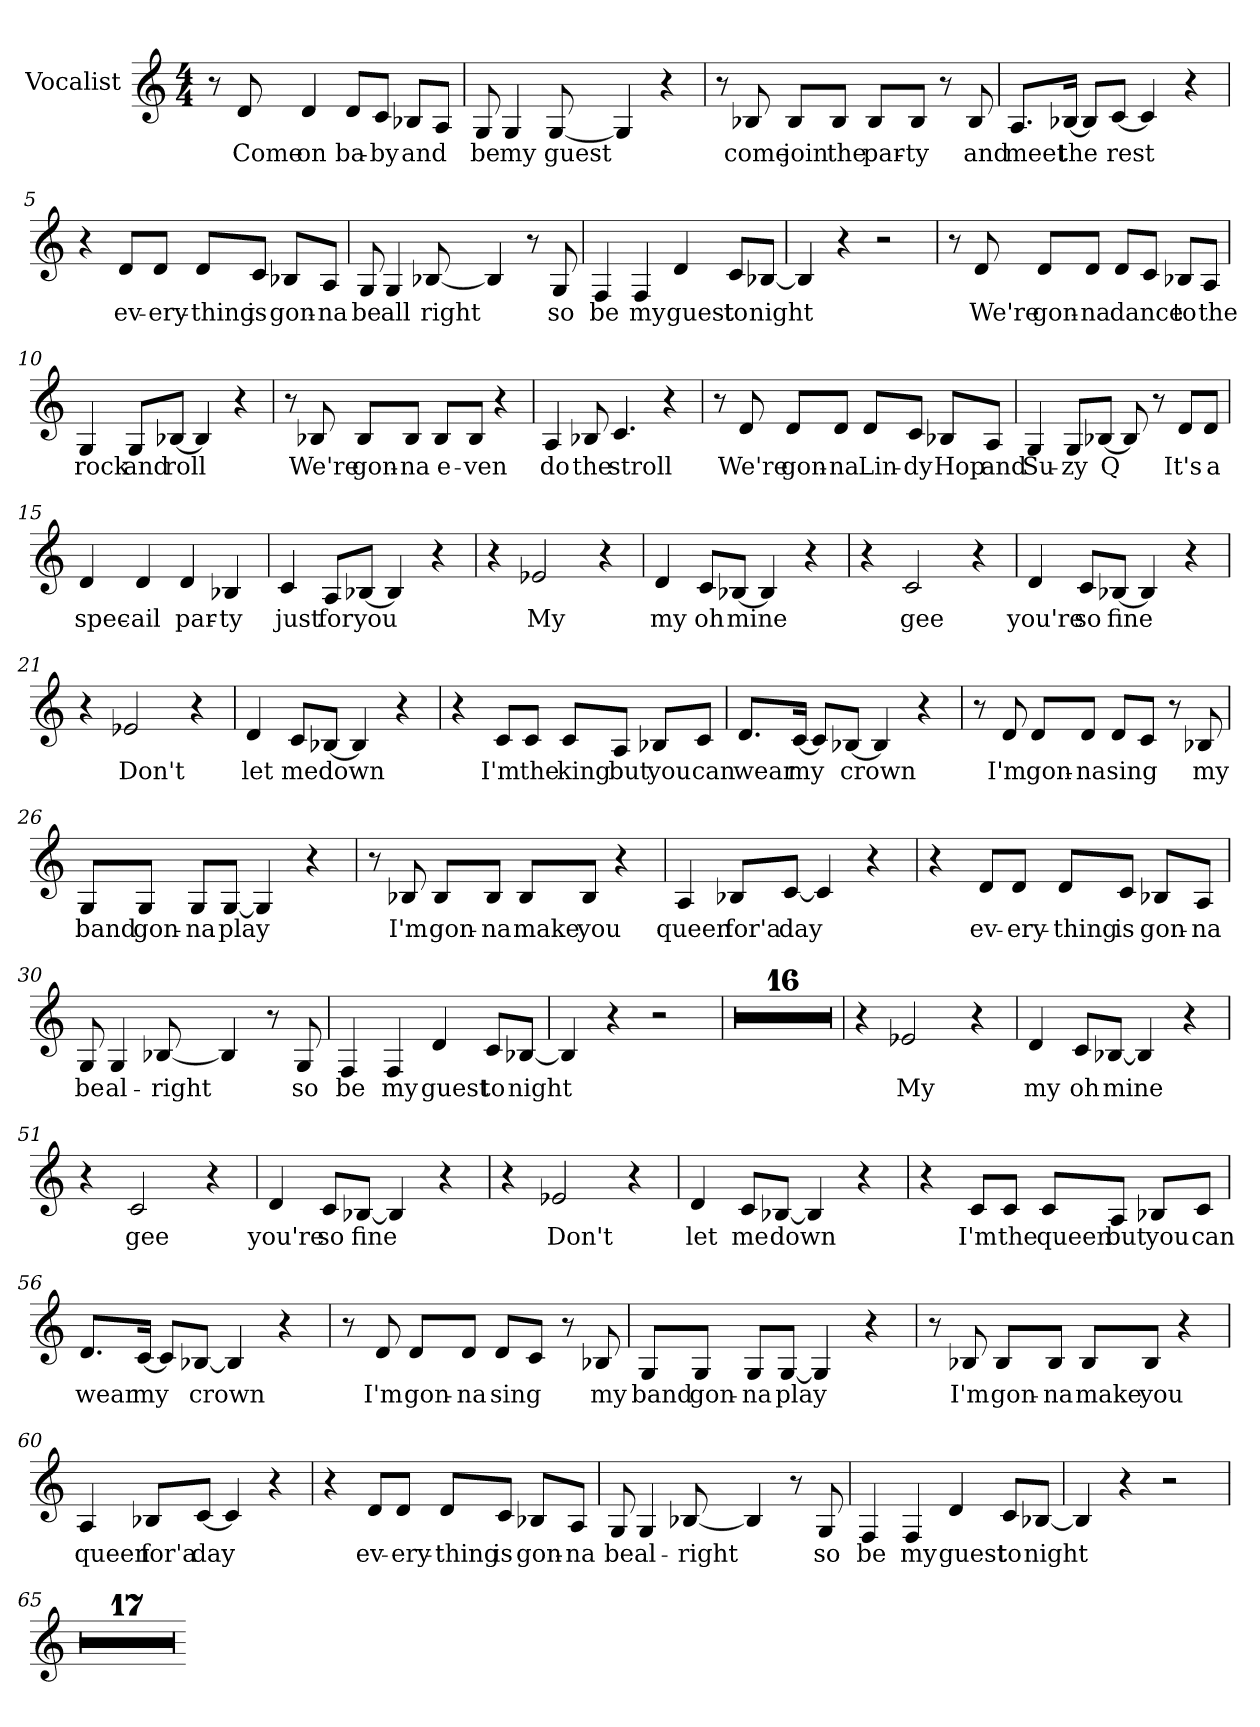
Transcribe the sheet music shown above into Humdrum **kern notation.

**kern	**text
*part1	*part1
*staff1	*staff1
*I"Vocalist	*
*clefG2	*
*M4/4	*
=1	=1
8r	.
8d	Come
4d	on
8d/L	ba-
8c/J	-by
8B-X/L	and
8A/J	_
=2	=2
8G	be
4G	my
[8G	guest
4G]	_
4r	.
=3	=3
8r	.
8B-X	come
8B-/L	join
8B-/J	the
8B-/L	par-
8B-/J	-ty
8r	.
8B-	and
=4	=4
8.A/L	meet
[16B-X/Jk	the
8B-/L]	_
[8c/J	rest
4c]	_
4r	.
=5	=5
4r	.
8d/L	ev-
8d/J	-ery-
8d/L	-thing
8c/J	is
8B-X/L	gon-
8A/J	-na
=6	=6
8G	be
4G	all
[8B-X	right
4B-]	_
8r	.
8G	so
=7	=7
4F	be
4F	my
4d	guest
8c/L	to
[8B-X/J	night
=8	=8
4B-]	_
4r	.
2r	.
=9	=9
8r	.
8d	We're
8d/L	gon-
8d/J	-na
8d/L	dance
8c/J	_
8B-X/L	to
8A/J	the
=10	=10
4G	rock
8G/L	and
[8B-X/J	roll
4B-]	_
4r	.
=11	=11
8r	.
8B-X	We're
8B-/L	gon-
8B-/J	-na
8B-/L	e-
8B-/J	-ven
4r	.
=12	=12
4A	do
8B-X	the
4.c	stroll
4r	.
=13	=13
8r	.
8d	We're
8d/L	gon-
8d/J	-na
8d/L	Lin-
8c/J	-dy
8B-X/L	Hop
8A/J	and
=14	=14
4G	Su-
8G/L	-zy
[8B-X/J	Q
8B-]	_
8r	.
8d/L	It's
8d/J	a
=15	=15
4d	spec-
4d	-ail
4d	par-
4B-X	-ty
=16	=16
4c	just
8A/L	for
[8B-X/J	you
4B-]	_
4r	.
=17	=17
4r	.
2e-X	My
4r	.
=18	=18
4d	my
8c/L	oh
[8B-X/J	mine
4B-]	_
4r	.
=19	=19
4r	.
2c	gee
4r	.
=20	=20
4d	you're
8c/L	so
[8B-X/J	fine
4B-]	_
4r	.
=21	=21
4r	.
2e-X	Don't
4r	.
=22	=22
4d	let
8c/L	me
[8B-X/J	down
4B-]	_
4r	.
=23	=23
4r	.
8c/L	I'm
8c/J	the
8c/L	king
8A/J	but
8B-X/L	you
8c/J	can
=24	=24
8.d/L	wear
[16c/Jk	my
8c/L]	_
[8B-X/J	crown
4B-]	_
4r	.
=25	=25
8r	.
8d	I'm
8d/L	gon-
8d/J	-na
8d/L	sing
8c/J	_
8r	.
8B-X	my
=26	=26
8G/L	band
8G/J	gon-
8G/L	-na
[8G/J	play
4G]	_
4r	.
=27	=27
8r	.
8B-X	I'm
8B-/L	gon-
8B-/J	-na
8B-/L	make
8B-/J	you
4r	.
=28	=28
4A	queen
8B-X/L	for'a
[8c/J	day
4c]	_
4r	.
=29	=29
4r	.
8d/L	ev-
8d/J	-ery-
8d/L	-thing
8c/J	is
8B-X/L	gon-
8A/J	-na
=30	=30
8G	be
4G	al-
[8B-X	-right
4B-]	_
8r	.
8G	so
=31	=31
4F	be
4F	my
4d	guest
8c/L	to
[8B-X/J	night
=32	=32
4B-]	_
4r	.
2r	.
=33	=33
1r	.
=34	=34
1r	.
=35	=35
1r	.
=36	=36
1r	.
=37	=37
1r	.
=38	=38
1r	.
=39	=39
1r	.
=40	=40
1r	.
=41	=41
1r	.
=42	=42
1r	.
=43	=43
1r	.
=44	=44
1r	.
=45	=45
1r	.
=46	=46
1r	.
=47	=47
1r	.
=48	=48
1r	.
=49	=49
4r	.
2e-X	My
4r	.
=50	=50
4d	my
8c/L	oh
[8B-X/J	mine
4B-]	_
4r	.
=51	=51
4r	.
2c	gee
4r	.
=52	=52
4d	you're
8c/L	so
[8B-X/J	fine
4B-]	_
4r	.
=53	=53
4r	.
2e-X	Don't
4r	.
=54	=54
4d	let
8c/L	me
[8B-X/J	down
4B-]	_
4r	.
=55	=55
4r	.
8c/L	I'm
8c/J	the
8c/L	queen
8A/J	but
8B-X/L	you
8c/J	can
=56	=56
8.d/L	wear
[16c/Jk	my
8c/L]	_
[8B-X/J	crown
4B-]	_
4r	.
=57	=57
8r	.
8d	I'm
8d/L	gon-
8d/J	-na
8d/L	sing
8c/J	_
8r	.
8B-X	my
=58	=58
8G/L	band
8G/J	gon-
8G/L	-na
[8G/J	play
4G]	_
4r	.
=59	=59
8r	.
8B-X	I'm
8B-/L	gon-
8B-/J	-na
8B-/L	make
8B-/J	you
4r	.
=60	=60
4A	queen
8B-X/L	for'a
[8c/J	day
4c]	_
4r	.
=61	=61
4r	.
8d/L	ev-
8d/J	-ery-
8d/L	-thing
8c/J	is
8B-X/L	gon-
8A/J	-na
=62	=62
8G	be
4G	al-
[8B-X	-right
4B-]	_
8r	.
8G	so
=63	=63
4F	be
4F	my
4d	guest
8c/L	to
[8B-X/J	night
=64	=64
4B-]	_
4r	.
2r	.
=65	=65
1r	.
=66	=66
1r	.
=67	=67
1r	.
=68	=68
1r	.
=69	=69
1r	.
=70	=70
1r	.
=71	=71
1r	.
=72	=72
1r	.
=73	=73
1r	.
=74	=74
1r	.
=75	=75
1r	.
=76	=76
1r	.
=77	=77
1r	.
=78	=78
1r	.
=79	=79
1r	.
=80	=80
1r	.
=81	=81
1r	.
=-	=-
*-	*-
